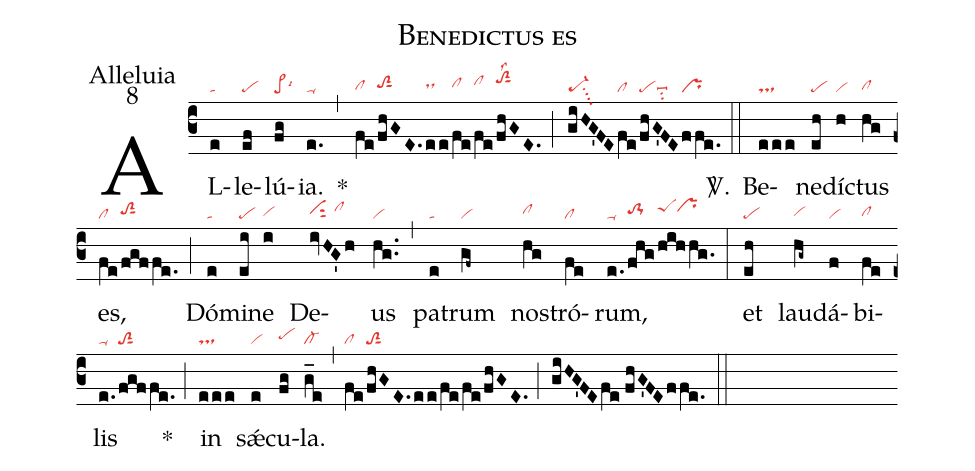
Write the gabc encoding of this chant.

name: Benedictus es;
office-part: Alleluia;
mode: 8;
nabc-lines: 1;
%%
(c3)
AL(e|ta)le(ef|pe)lú(fg|pe>lsi6)ia.(e.|ta-) *(,)
(fe/|clhg|fhGE./|toS2hhsut1|ee/|dshh|fe/|clhh|fe/|clhi|fhGE.|toS2hjsut1lss2) (;)
% FIXME add glyphs for pe-su4 and pesuv1su1sut1; pesuv1su2 should be pesuv1su1sut1
(giHG'FE/|pe-su4|fe/|cl|/fhG'FE/|pesuv1su2|ffe.|pr) <sp>V/</sp>.(::)
Be(eee|ts)ne(eh|pe)díc(h|vi)tus(hg|clhg) es,(fe/|cl|fgffe.|toS2hhsut1) (;)
Dó(e|ta)mi(ei|pe)ne(i|vihg) De(ivHG'h|vihhsut2//clhi)us(hg..|vi) (,)
pa(e|ta)trum(gf~|vi) nos(hg|clhh)tró(fe|cl)rum,(e./|ta-|fhg/|to-1hh|hihhg.|peShiprhi) (:)
et(eh|pe) lau(hg~|vihg)dá(f|vi)bi(fe|clhg)lis(e./|ta-|fgffe.|toS2sut1) *(;)
in(eee|ts) sǽ(e|vi)cu(fg|pehh)la.(g_e|cl-) (,)
(fe/|cl|fhGE./ee/fe/fe/fhGE.|toS2sut1) (;)
(giHG'FE/fe//fhG'FE/ffe.) (::)
